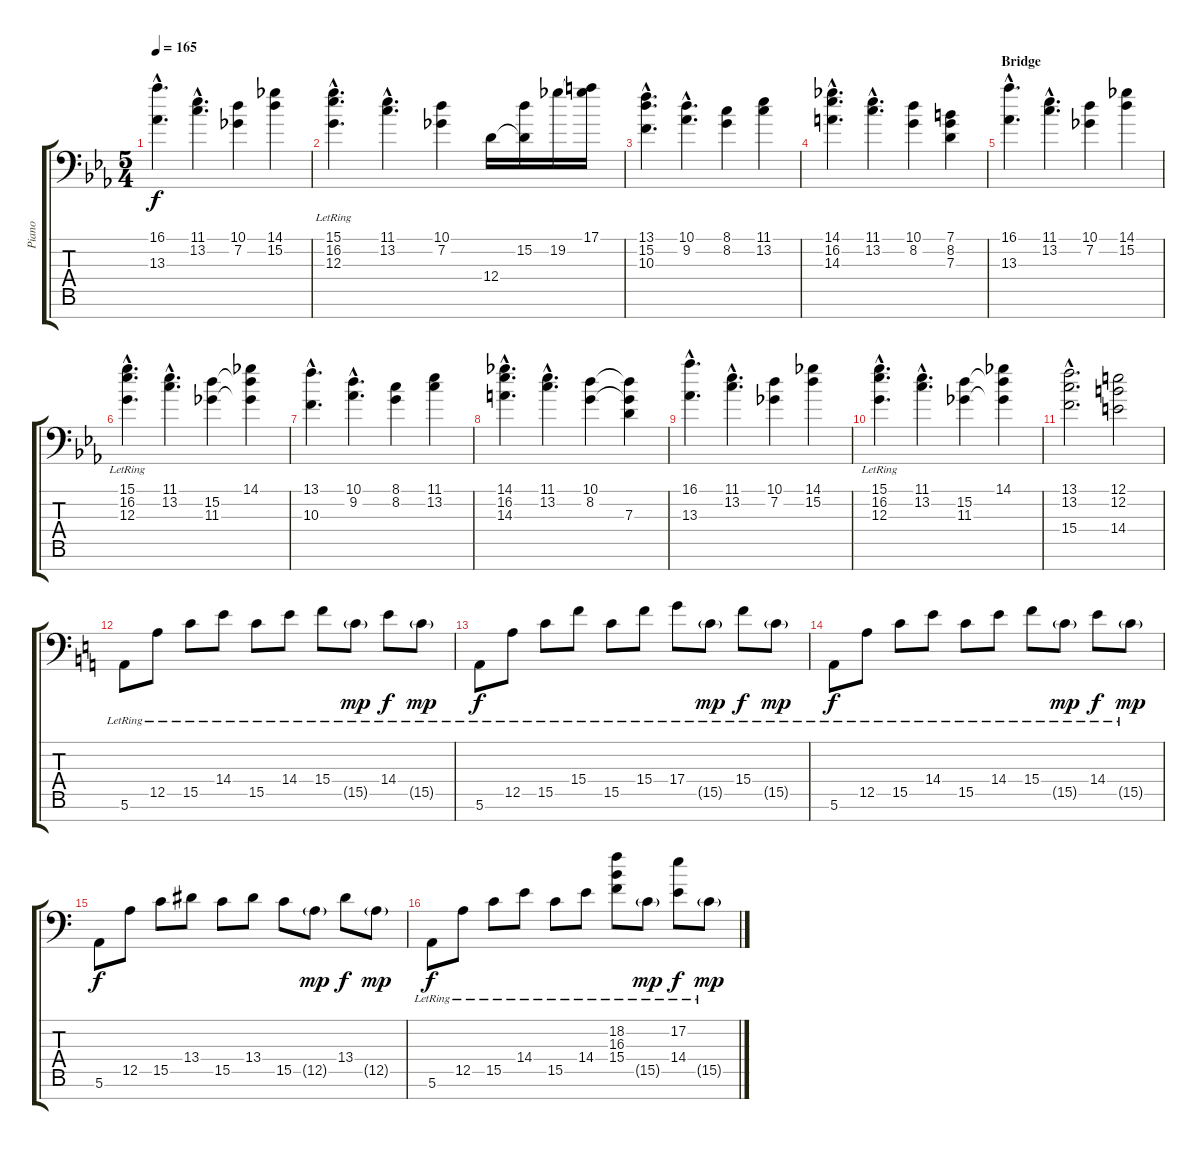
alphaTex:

\track ("Piano" "Piano") {instrument acousticgrandpiano}
\staff {score tabs}
\tuning (E4 B3 G3 D3 A2 E2 E1) {hide}
\ts (5 4)
\tempo 165
\clef f4
\ks eb
(16.1{hac} 13.3{hac}).4{d dy f} (11.1{hac} 13.2{hac}).4{d} (10.1 7.2).4 (14.1 15.2).4 |
(15.1{hac} 16.2{hac} 12.3{hac lr}).4{d} (11.1{hac} 13.2{hac}).4{d} (10.1 7.2).4 12.4.16 (15.2 12.4{t}).16 19.2.16 (17.1 19.2{t}).16 |
(13.1{hac} 15.2{hac} 10.3{hac}).4{d} (10.1{hac} 9.2{hac}).4{d} (8.1 8.2).4 (11.1 13.2).4 |
(14.1{hac} 16.2{hac} 14.3{hac}).4{d} (11.1{hac} 13.2{hac}).4{d} (10.1 8.2).4 (7.1 8.2 7.3).4 |
\section ("" "Bridge")
(16.1{hac} 13.3{hac}).4{d} (11.1{hac} 13.2{hac}).4{d} (10.1 7.2).4 (14.1 15.2).4 |
(15.1{hac} 16.2{hac} 12.3{hac lr}).4{d} (11.1{hac} 13.2{hac}).4{d} (15.2 11.3).4 (14.1 15.2{t} 11.3{t}).4 |
(13.1{hac} 10.3{hac}).4{d} (10.1{hac} 9.2{hac}).4{d} (8.1 8.2).4 (11.1 13.2).4 |
(14.1{hac} 16.2{hac} 14.3{hac}).4{d} (11.1{hac} 13.2{hac}).4{d} (10.1 8.2).4 (10.1{t} 8.2{t} 7.3).4 |
(16.1{hac} 13.3{hac}).4{d} (11.1{hac} 13.2{hac}).4{d} (10.1 7.2).4 (14.1 15.2).4 |
(15.1{hac} 16.2{hac} 12.3{hac lr}).4{d} (11.1{hac} 13.2{hac}).4{d} (15.2 11.3).4 (14.1 15.2{t} 11.3{t}).4 |
(13.1{hac} 13.2{hac} 15.4{hac}).2{d} (12.1 12.2 14.4).2 |
\ks c
5.6{lr}.8 12.5{lr}.8 15.5{lr}.8 14.4{lr}.8 15.5{lr}.8 14.4{lr}.8 15.4{lr}.8 15.5{g lr}.8{dy mp} 14.4{lr}.8{dy f} 15.5{g lr}.8{dy mp} |
5.6{lr}.8{dy f} 12.5{lr}.8 15.5{lr}.8 15.4{lr}.8 15.5{lr}.8 15.4{lr}.8 17.4{lr}.8 15.5{g lr}.8{dy mp} 15.4{lr}.8{dy f} 15.5{g lr}.8{dy mp} |
5.6{lr}.8{dy f} 12.5{lr}.8 15.5{lr}.8 14.4{lr}.8 15.5{lr}.8 14.4{lr}.8 15.4{lr}.8 15.5{g lr}.8{dy mp} 14.4{lr}.8{dy f} 15.5{g lr}.8{dy mp} |
5.6.8{dy f} 12.5.8 15.5.8 13.4.8 15.5.8 13.4.8 15.5.8 12.5{g}.8{dy mp} 13.4.8{dy f} 12.5{g}.8{dy mp} |
5.6{lr}.8{dy f} 12.5{lr}.8 15.5{lr}.8 14.4{lr}.8 15.5{lr}.8 14.4{lr}.8 (18.2{lr} 16.3{lr} 15.4{lr}).8 15.5{g lr}.8{dy mp} (17.2{lr} 14.4{lr}).8{dy f} 15.5{g lr}.8{dy mp}
